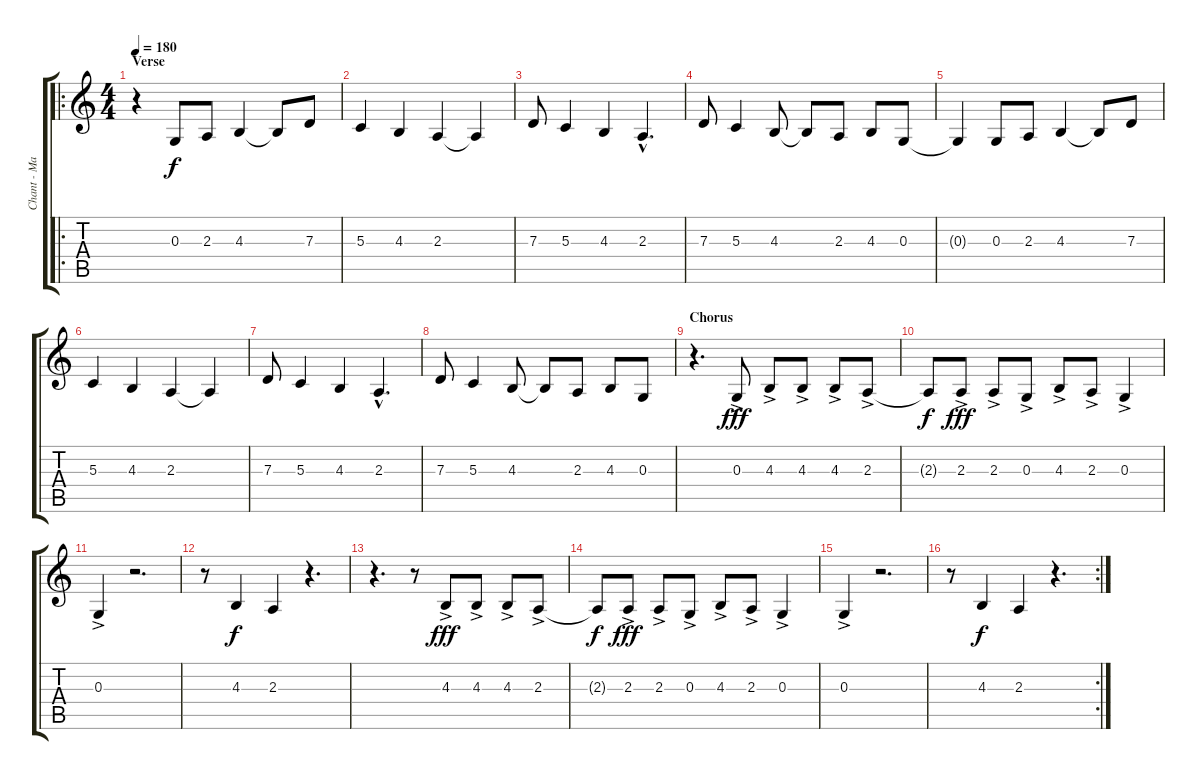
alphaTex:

\track ("Chant - Mark" "Chant - Ma") {instrument synthbrass1}
\staff {score tabs}
\tuning (E4 B3 G3 D3 A2 E2) {hide}
\ro
\ts (4 4)
\section ("" "Verse")
\tempo 180
\clef g2
\ks c
r.4{dy f} 0.3.8{lyrics (0 "") lyrics (1 "") lyrics (2 "") lyrics (3 "") lyrics (4 "")} 2.3.8 4.3.4 4.3{t}.8 7.3.8 |
5.3.4 4.3.4 2.3.4 2.3{t}.4 |
7.3.8 5.3.4 4.3.4 2.3{hac}.4{d} |
7.3.8 5.3.4 4.3.8 4.3{t}.8 2.3.8 4.3.8 0.3.8 |
0.3{t}.4 0.3.8 2.3.8 4.3.4 4.3{t}.8 7.3.8 |
5.3.4 4.3.4 2.3.4 2.3{t}.4 |
7.3.8 5.3.4 4.3.4 2.3{hac}.4{d} |
7.3.8 5.3.4 4.3.8 4.3{t}.8 2.3.8 4.3.8 0.3.8 |
\section ("" "Chorus")
r.4{d} 0.3{ac}.8{dy fff} 4.3{ac}.8 4.3{ac}.8 4.3{ac}.8 2.3{ac}.8 |
2.3{t}.8{dy f} 2.3{ac}.8{dy fff} 2.3{ac}.8 0.3{ac}.8 4.3{ac}.8 2.3{ac}.8 0.3{ac}.4 |
0.3{ac}.4 r.2{d} |
r.8 4.3.4{dy f} 2.3.4 r.4{d} |
r.4{d} r.8 4.3{ac}.8{dy fff} 4.3{ac}.8 4.3{ac}.8 2.3{ac}.8 |
2.3{t}.8{dy f} 2.3{ac}.8{dy fff} 2.3{ac}.8 0.3{ac}.8 4.3{ac}.8 2.3{ac}.8 0.3{ac}.4 |
0.3{ac}.4 r.2{d} |
\rc 2
r.8 4.3.4{dy f} 2.3.4 r.4{d}
